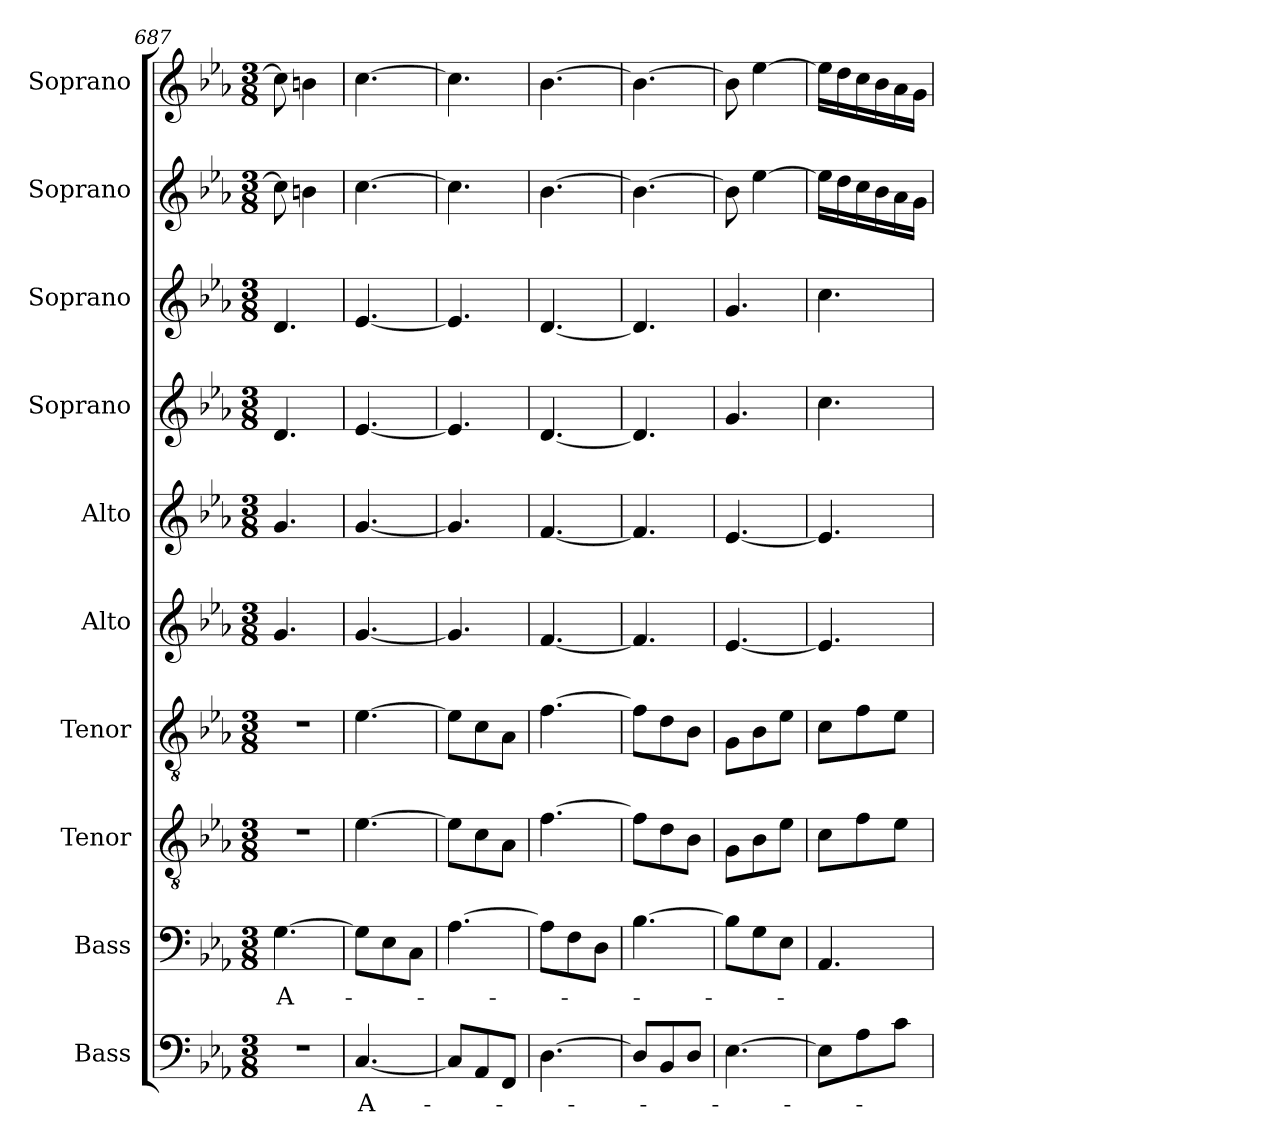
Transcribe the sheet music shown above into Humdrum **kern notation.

**kern	**text	**kern	**text	**kern	**kern	**kern	**kern	**kern	**kern	**kern	**kern
*part10	*part10	*part9	*part9	*part8	*part7	*part6	*part5	*part4	*part3	*part2	*part1
*staff10	*staff10	*staff9	*staff9	*staff8	*staff7	*staff6	*staff5	*staff4	*staff3	*staff2	*staff1
*I"Bass	*	*I"Bass	*	*I"Tenor	*I"Tenor	*I"Alto	*I"Alto	*I"Soprano	*I"Soprano	*I"Soprano	*I"Soprano
*I'B.	*	*I'B.	*	*I'T.	*I'T.	*I'A.	*I'A.	*I'S.	*I'S.	*I'S.	*I'S.
*clefF4	*	*clefF4	*	*clefGv2	*clefGv2	*clefG2	*clefG2	*clefG2	*clefG2	*clefG2	*clefG2
*k[b-e-a-]	*	*k[b-e-a-]	*	*k[b-e-a-]	*k[b-e-a-]	*k[b-e-a-]	*k[b-e-a-]	*k[b-e-a-]	*k[b-e-a-]	*k[b-e-a-]	*k[b-e-a-]
*M3/8	*	*M3/8	*	*M3/8	*M3/8	*M3/8	*M3/8	*M3/8	*M3/8	*M3/8	*M3/8
=687	=687	=687	=687	=687	=687	=687	=687	=687	=687	=687	=687
4.r	.	[4.G\	A-	4.r	4.r	4.g/	4.g/	4.d/	4.d/	8cc\]	8cc\]
.	.	.	.	.	.	.	.	.	.	4bn\	4bn\
=688	=688	=688	=688	=688	=688	=688	=688	=688	=688	=688	=688
[4.C/	A-	8G\L]	.	[4.e-\	[4.e-\	[4.g/	[4.g/	[4.e-/	[4.e-/	[4.cc\	[4.cc\
.	.	8E-\	.	.	.	.	.	.	.	.	.
.	.	8C\J	.	.	.	.	.	.	.	.	.
=689	=689	=689	=689	=689	=689	=689	=689	=689	=689	=689	=689
8C/L]	.	[4.A-\	.	8e-\L]	8e-\L]	4.g/]	4.g/]	4.e-/]	4.e-/]	4.cc\]	4.cc\]
8AA-/	.	.	.	8c\	8c\	.	.	.	.	.	.
8FF/J	.	.	.	8A-\J	8A-\J	.	.	.	.	.	.
=690	=690	=690	=690	=690	=690	=690	=690	=690	=690	=690	=690
[4.D\	.	8A-\L]	.	[4.f\	[4.f\	[4.f/	[4.f/	[4.d/	[4.d/	[4.b-\	[4.b-\
.	.	8F\	.	.	.	.	.	.	.	.	.
.	.	8D\J	.	.	.	.	.	.	.	.	.
=691	=691	=691	=691	=691	=691	=691	=691	=691	=691	=691	=691
8D/L]	.	[4.B-\	.	8f\L]	8f\L]	4.f/]	4.f/]	4.d/]	4.d/]	4.b-\_	4.b-\_
8BB-/	.	.	.	8d\	8d\	.	.	.	.	.	.
8D/J	.	.	.	8B-\J	8B-\J	.	.	.	.	.	.
=692	=692	=692	=692	=692	=692	=692	=692	=692	=692	=692	=692
[4.E-\	.	8B-\L]	.	8G\L	8G\L	[4.e-/	[4.e-/	4.g/	4.g/	8b-\]	8b-\]
.	.	8G\	.	8B-\	8B-\	.	.	.	.	[4ee-\	[4ee-\
.	.	8E-\J	.	8e-\J	8e-\J	.	.	.	.	.	.
=693	=693	=693	=693	=693	=693	=693	=693	=693	=693	=693	=693
8E-\L]	.	4.AA-/	.	8c\L	8c\L	4.e-/]	4.e-/]	4.cc\	4.cc\	16ee-\LL]	16ee-\LL]
.	.	.	.	.	.	.	.	.	.	16dd\	16dd\
8A-\	.	.	.	8f\	8f\	.	.	.	.	16cc\	16cc\
.	.	.	.	.	.	.	.	.	.	16b-\	16b-\
8c\J	.	.	.	8e-\J	8e-\J	.	.	.	.	16a-\	16a-\
.	.	.	.	.	.	.	.	.	.	16g\JJ	16g\JJ
=	=	=	=	=	=	=	=	=	=	=	=
*-	*-	*-	*-	*-	*-	*-	*-	*-	*-	*-	*-
